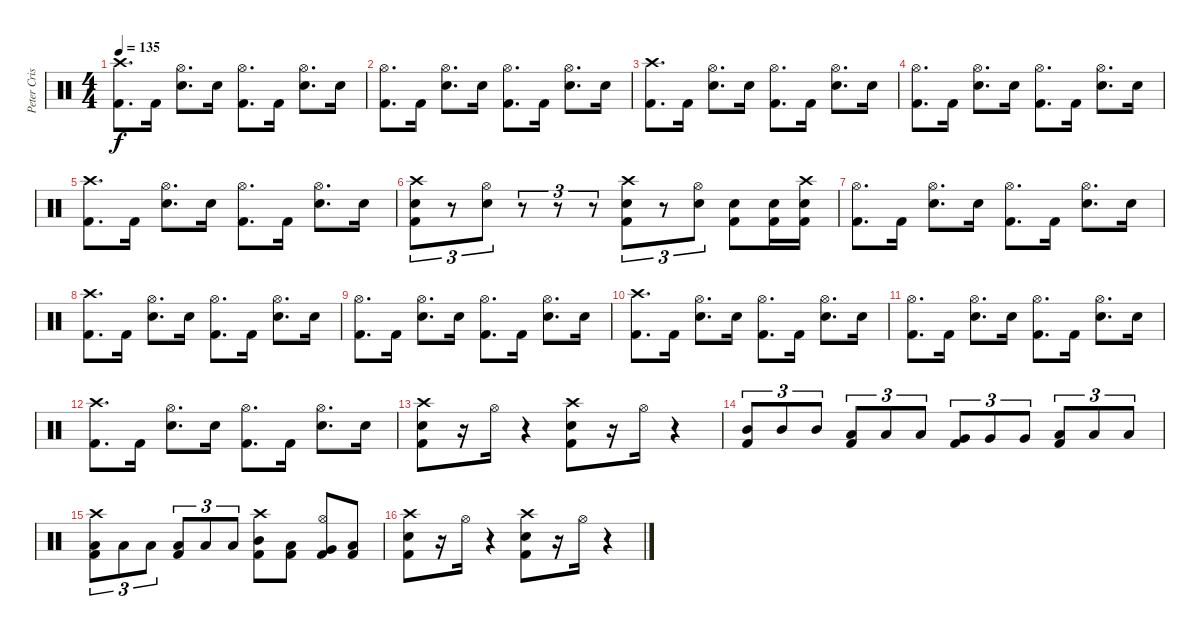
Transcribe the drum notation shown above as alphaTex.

\track ("Peter Criss" "Peter Cris") {instrument percussion}
\staff {score}
\articulation defaults
\ts (4 4)
\tempo 135
\clef neutral
\ks c
("Crash high (hit)" "Kick (hit) 2").8{d dy f} "Kick (hit) 2".16 ("Snare (hit) 2" "Hi-Hat (open)").8{d} "Snare (hit) 2".16 ("Hi-Hat (open)" "Kick (hit) 2").8{d} "Kick (hit) 2".16 ("Snare (hit) 2" "Hi-Hat (open)").8{d} "Snare (hit) 2".16 |
("Hi-Hat (open)" "Kick (hit) 2").8{d} "Kick (hit) 2".16 ("Snare (hit) 2" "Hi-Hat (open)").8{d} "Snare (hit) 2".16 ("Hi-Hat (open)" "Kick (hit) 2").8{d} "Kick (hit) 2".16 ("Snare (hit) 2" "Hi-Hat (open)").8{d} "Snare (hit) 2".16 |
("Crash high (hit)" "Kick (hit) 2").8{d} "Kick (hit) 2".16 ("Snare (hit) 2" "Hi-Hat (open)").8{d} "Snare (hit) 2".16 ("Hi-Hat (open)" "Kick (hit) 2").8{d} "Kick (hit) 2".16 ("Snare (hit) 2" "Hi-Hat (open)").8{d} "Snare (hit) 2".16 |
("Hi-Hat (open)" "Kick (hit) 2").8{d} "Kick (hit) 2".16 ("Snare (hit) 2" "Hi-Hat (open)").8{d} "Snare (hit) 2".16 ("Hi-Hat (open)" "Kick (hit) 2").8{d} "Kick (hit) 2".16 ("Snare (hit) 2" "Hi-Hat (open)").8{d} "Snare (hit) 2".16 |
("Crash high (hit)" "Kick (hit) 2").8{d} "Kick (hit) 2".16 ("Snare (hit) 2" "Hi-Hat (open)").8{d} "Snare (hit) 2".16 ("Hi-Hat (open)" "Kick (hit) 2").8{d} "Kick (hit) 2".16 ("Snare (hit) 2" "Hi-Hat (open)").8{d} "Snare (hit) 2".16 |
("Crash high (hit)" "Snare (hit) 2" "Kick (hit) 2").8{tu (3 2)} r.8{tu (3 2)} ("Hi-Hat (open)" "Snare (hit) 2").8{tu (3 2)} r.8{tu (3 2)} r.8{tu (3 2)} r.8{tu (3 2)} ("Crash high (hit)" "Snare (hit) 2" "Kick (hit) 2").8{tu (3 2)} r.8{tu (3 2)} ("Hi-Hat (open)" "Snare (hit) 2").8{tu (3 2)} ("Snare (hit) 2" "Kick (hit) 2").8 ("Snare (hit) 2" "Kick (hit) 2").16 ("Crash high (hit)" "Snare (hit) 2" "Kick (hit) 2").16 |
("Hi-Hat (open)" "Kick (hit) 2").8{d} "Kick (hit) 2".16 ("Snare (hit) 2" "Hi-Hat (open)").8{d} "Snare (hit) 2".16 ("Hi-Hat (open)" "Kick (hit) 2").8{d} "Kick (hit) 2".16 ("Snare (hit) 2" "Hi-Hat (open)").8{d} "Snare (hit) 2".16 |
("Crash high (hit)" "Kick (hit) 2").8{d} "Kick (hit) 2".16 ("Snare (hit) 2" "Hi-Hat (open)").8{d} "Snare (hit) 2".16 ("Hi-Hat (open)" "Kick (hit) 2").8{d} "Kick (hit) 2".16 ("Snare (hit) 2" "Hi-Hat (open)").8{d} "Snare (hit) 2".16 |
("Hi-Hat (open)" "Kick (hit) 2").8{d} "Kick (hit) 2".16 ("Snare (hit) 2" "Hi-Hat (open)").8{d} "Snare (hit) 2".16 ("Hi-Hat (open)" "Kick (hit) 2").8{d} "Kick (hit) 2".16 ("Snare (hit) 2" "Hi-Hat (open)").8{d} "Snare (hit) 2".16 |
("Crash high (hit)" "Kick (hit) 2").8{d} "Kick (hit) 2".16 ("Snare (hit) 2" "Hi-Hat (open)").8{d} "Snare (hit) 2".16 ("Hi-Hat (open)" "Kick (hit) 2").8{d} "Kick (hit) 2".16 ("Snare (hit) 2" "Hi-Hat (open)").8{d} "Snare (hit) 2".16 |
("Hi-Hat (open)" "Kick (hit) 2").8{d} "Kick (hit) 2".16 ("Snare (hit) 2" "Hi-Hat (open)").8{d} "Snare (hit) 2".16 ("Hi-Hat (open)" "Kick (hit) 2").8{d} "Kick (hit) 2".16 ("Snare (hit) 2" "Hi-Hat (open)").8{d} "Snare (hit) 2".16 |
("Crash high (hit)" "Kick (hit) 2").8{d} "Kick (hit) 2".16 ("Snare (hit) 2" "Hi-Hat (open)").8{d} "Snare (hit) 2".16 ("Hi-Hat (open)" "Kick (hit) 2").8{d} "Kick (hit) 2".16 ("Snare (hit) 2" "Hi-Hat (open)").8{d} "Snare (hit) 2".16 |
("Snare (hit) 2" "Crash high (hit)" "Kick (hit) 2").8 r.16 "Hi-Hat (open)".16 r.4 ("Snare (hit) 2" "Crash high (hit)" "Kick (hit) 2").8 r.16 "Hi-Hat (open)".16 r.4 |
("Mid Tom (hit)" "Kick (hit) 2").8{tu (3 2)} "Mid Tom (hit)".8{tu (3 2)} "Mid Tom (hit)".8{tu (3 2)} ("Low Tom (hit)" "Kick (hit) 2").8{tu (3 2)} "Low Tom (hit)".8{tu (3 2)} "Low Tom (hit)".8{tu (3 2)} ("Very Low Tom (hit)" "Kick (hit) 2").8{tu (3 2)} "Very Low Tom (hit)".8{tu (3 2)} "Very Low Tom (hit)".8{tu (3 2)} ("Low Floor Tom (hit)" "Kick (hit) 2").8{tu (3 2)} "Low Floor Tom (hit)".8{tu (3 2)} "Low Floor Tom (hit)".8{tu (3 2)} |
("Low Floor Tom (hit)" "Crash high (hit)" "Kick (hit) 2").8{tu (3 2)} "Low Floor Tom (hit)".8{tu (3 2)} "Low Floor Tom (hit)".8{tu (3 2)} ("Low Floor Tom (hit)" "Kick (hit) 2").8{tu (3 2)} "Low Floor Tom (hit)".8{tu (3 2)} "Low Floor Tom (hit)".8{tu (3 2)} ("Mid Tom (hit)" "Crash high (hit)" "Kick (hit) 2").8 ("Low Tom (hit)" "Kick (hit) 2").8 ("Very Low Tom (hit)" "Hi-Hat (open)" "Kick (hit) 2").8 ("Low Floor Tom (hit)" "Kick (hit) 2").8 |
("Snare (hit) 2" "Crash high (hit)" "Kick (hit) 2").8 r.16 "Hi-Hat (open)".16 r.4 ("Snare (hit) 2" "Crash high (hit)" "Kick (hit) 2").8 r.16 "Hi-Hat (open)".16 r.4
